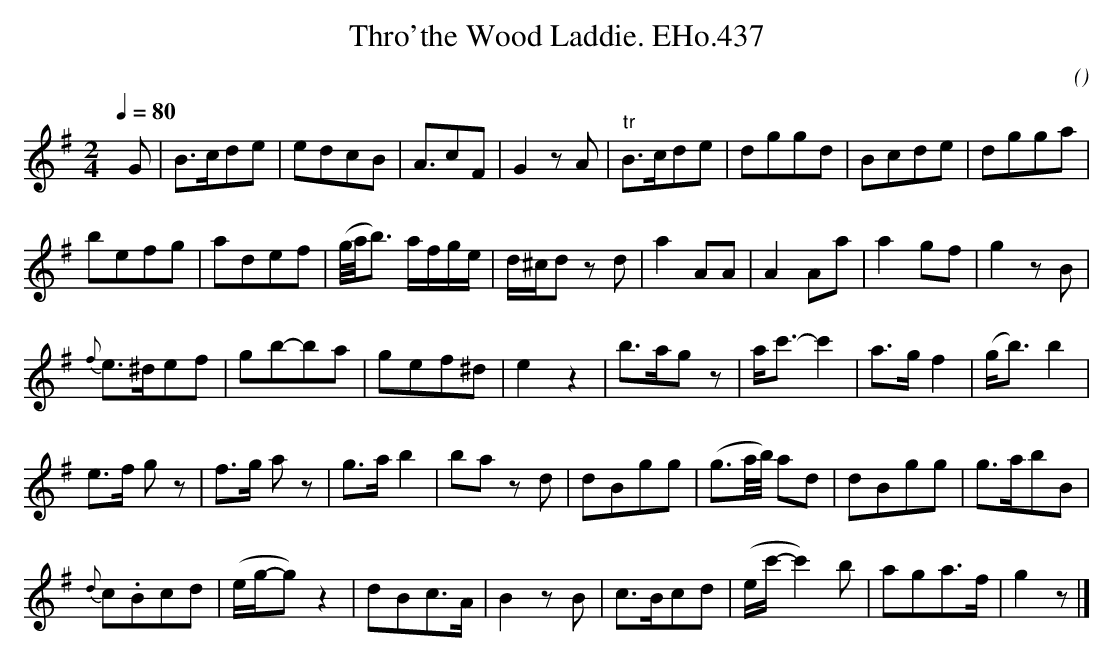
X:1
T:Thro'the Wood Laddie. EHo.437
M:2/4
L:1/8
Q:1/4=80
C:
O:
K:G
yG | B>cde | edcB | A>c2F | G2zA |\
"tr"B>cde | dggd | Bcde | dgga |
befg | adef | (g//a//b3/) a/f/g/e/ | d/^c/d zd |\
a2AA | A2Aa | a2gf | g2zB |
{f}e>^def | gb-ba | gef^d | e2z2 |\
b>agz | a<c'-c'2 | a>gf2 | (g<b)b2 |
e>f gz | f>g az | g>ab2 | ba zd |\
dBgg | (g3/a//b//) ad | dBgg | g>abB |
{d}c.Bcd | (e/g/-g)z2 | dBc>A | B2zB |\
c>Bcd | (e/c'/-c'2)b | aga>f | g2z |]
